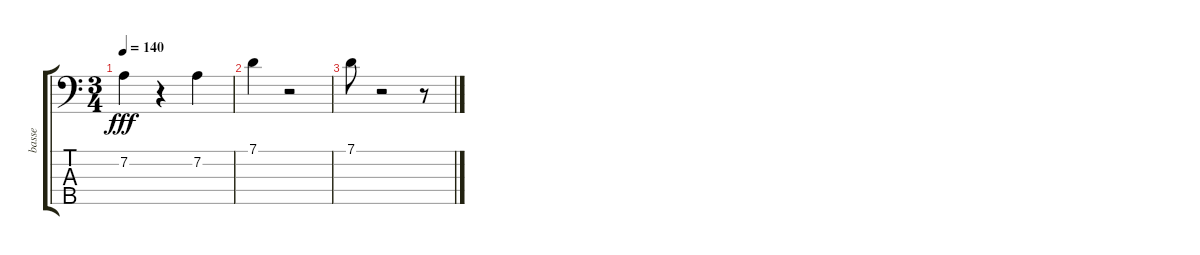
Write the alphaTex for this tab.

\track ("basse" "basse") {instrument acousticbass}
\staff {score tabs}
\tuning (G2 D2 A1 E1 B0) {hide}
\ts (3 4)
\tempo 140
\clef f4
\ks c
7.2.4{dy fff} r.4 7.2.4 |
7.1.4 r.2 |
7.1.8 r.2 r.8
